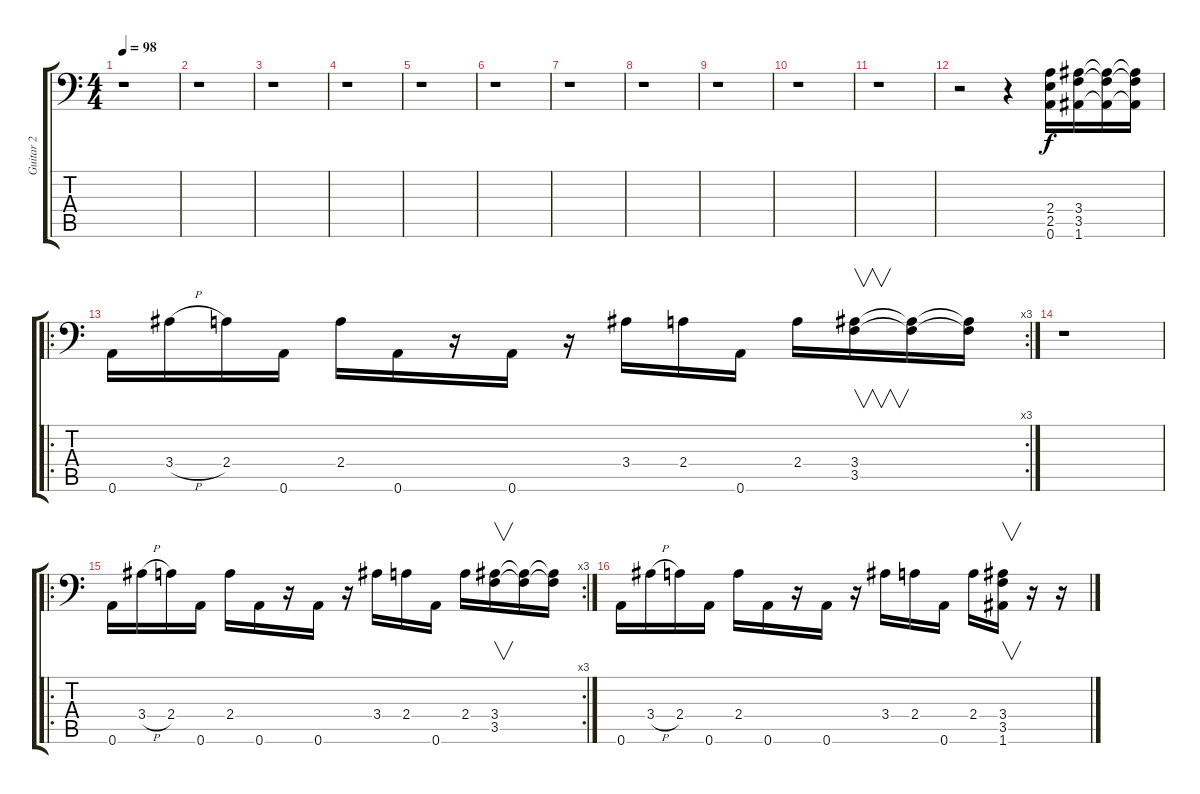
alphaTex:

\track ("Guitar 2" "Guitar 2") {instrument distortionguitar}
\staff {score tabs}
\tuning (A3 E3 C3 G2 D2 A1) {hide}
\ts (4 4)
\tempo 98
\clef f4
\ks c
r.1{dy f} |
r.1 |
r.1 |
r.1 |
r.1 |
r.1 |
r.1 |
r.1 |
r.1 |
r.1 |
r.1 |
r.2 r.4 (2.4 2.5 0.6).16 (3.4 3.5 1.6).16 (3.4{t} 3.5{t} 1.6{t}).16 (3.4{t} 3.5{t} 1.6{t}).16 |
\ro
\rc 3
0.6.16 3.4{h}.16 2.4.16 0.6.16 2.4.16 0.6.16 r.16 0.6.16 r.16 3.4.16 2.4.16 0.6.16 2.4.16 (3.4 3.5).16{v} (3.4{t} 3.5{t}).16 (3.4{t} 3.5{t}).16 |
r.1 |
\ro
\rc 3
0.6.16 3.4{h}.16 2.4.16 0.6.16 2.4.16 0.6.16 r.16 0.6.16 r.16 3.4.16 2.4.16 0.6.16 2.4.16 (3.4 3.5).16{v} (3.4{t} 3.5{t}).16 (3.4{t} 3.5{t}).16 |
0.6.16 3.4{h}.16 2.4.16 0.6.16 2.4.16 0.6.16 r.16 0.6.16 r.16 3.4.16 2.4.16 0.6.16 2.4.16 (3.4 3.5 1.6).16{v} r.16 r.16
